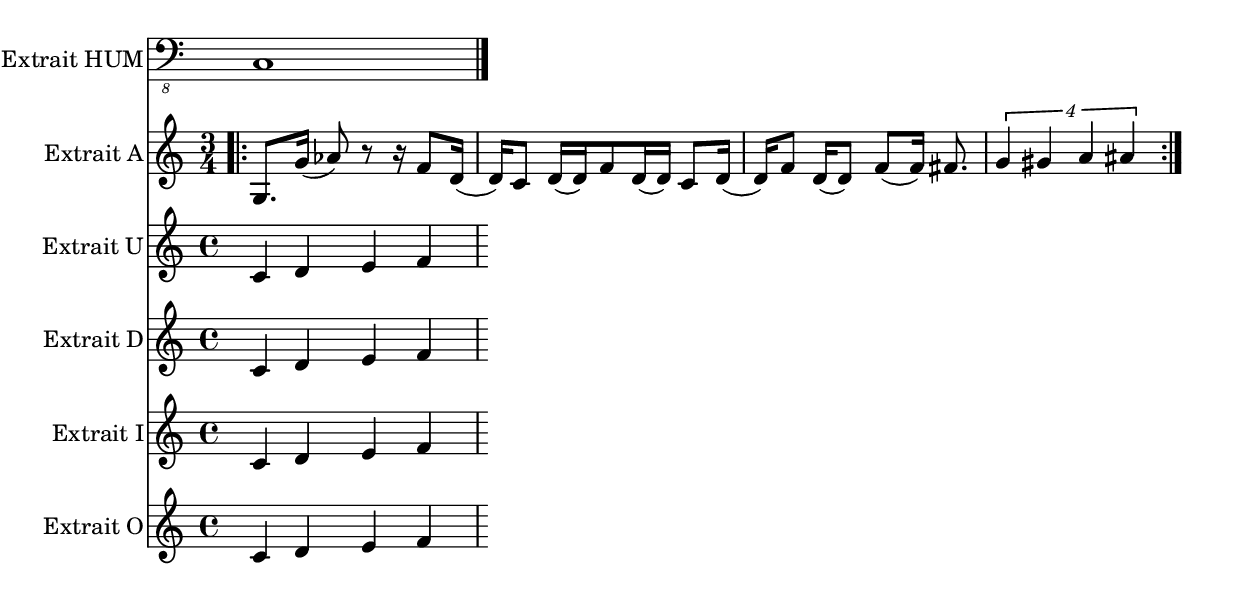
\language "english"

electricGuitarFourHUM = \relative c {
  \time 4/4
  \omit Staff.TimeSignature
  \clef "bass_8"
  c,1
  \once \set Staff.whichBar = "|."
}

electricGuitarFourA = \relative c' {
  \time 4/4
  \once \set Staff.whichBar = ".|:"
  \set Staff.timeSignatureFraction = 3/4
  \scaleDurations 4/3 {
    g8.[ g'16]( af8) r r16 f8 d16(
    d) c8 d16( d) f8 d16( d) c8 d16(
    d) f8 d16( d8) f8( f16) fs8.
    \tuplet 4/3 {g4 gs a as}
    \once \set Staff.whichBar = ":|."
  }
}

electricGuitarFourU = \relative c' {
  c d e f
}

electricGuitarFourD = \relative c' {
  c d e f
}

electricGuitarFourI = \relative c' {
  c d e f
}

electricGuitarFourO = \relative c' {
  c d e f
}


\score {
  <<
    \new Staff \with {
      instrumentName = #"Extrait HUM"
    }
    {
      \electricGuitarFourHUM
    }
    \new Staff \with {
      instrumentName = #"Extrait A" 
    } 
    {
      \electricGuitarFourA
    }
    \new Staff \with {
      instrumentName = #"Extrait U" 
    } 
    {
      \electricGuitarFourU
    }
    \new Staff \with {
      instrumentName = #"Extrait D" 
    } 
    {
      \electricGuitarFourD
    }
    \new Staff \with {
      instrumentName = #"Extrait I" 
    } 
    {
      \electricGuitarFourI
    }
    \new Staff \with {
      instrumentName = #"Extrait O" 
    } 
    {
      \electricGuitarFourO
    }
  >>
}
